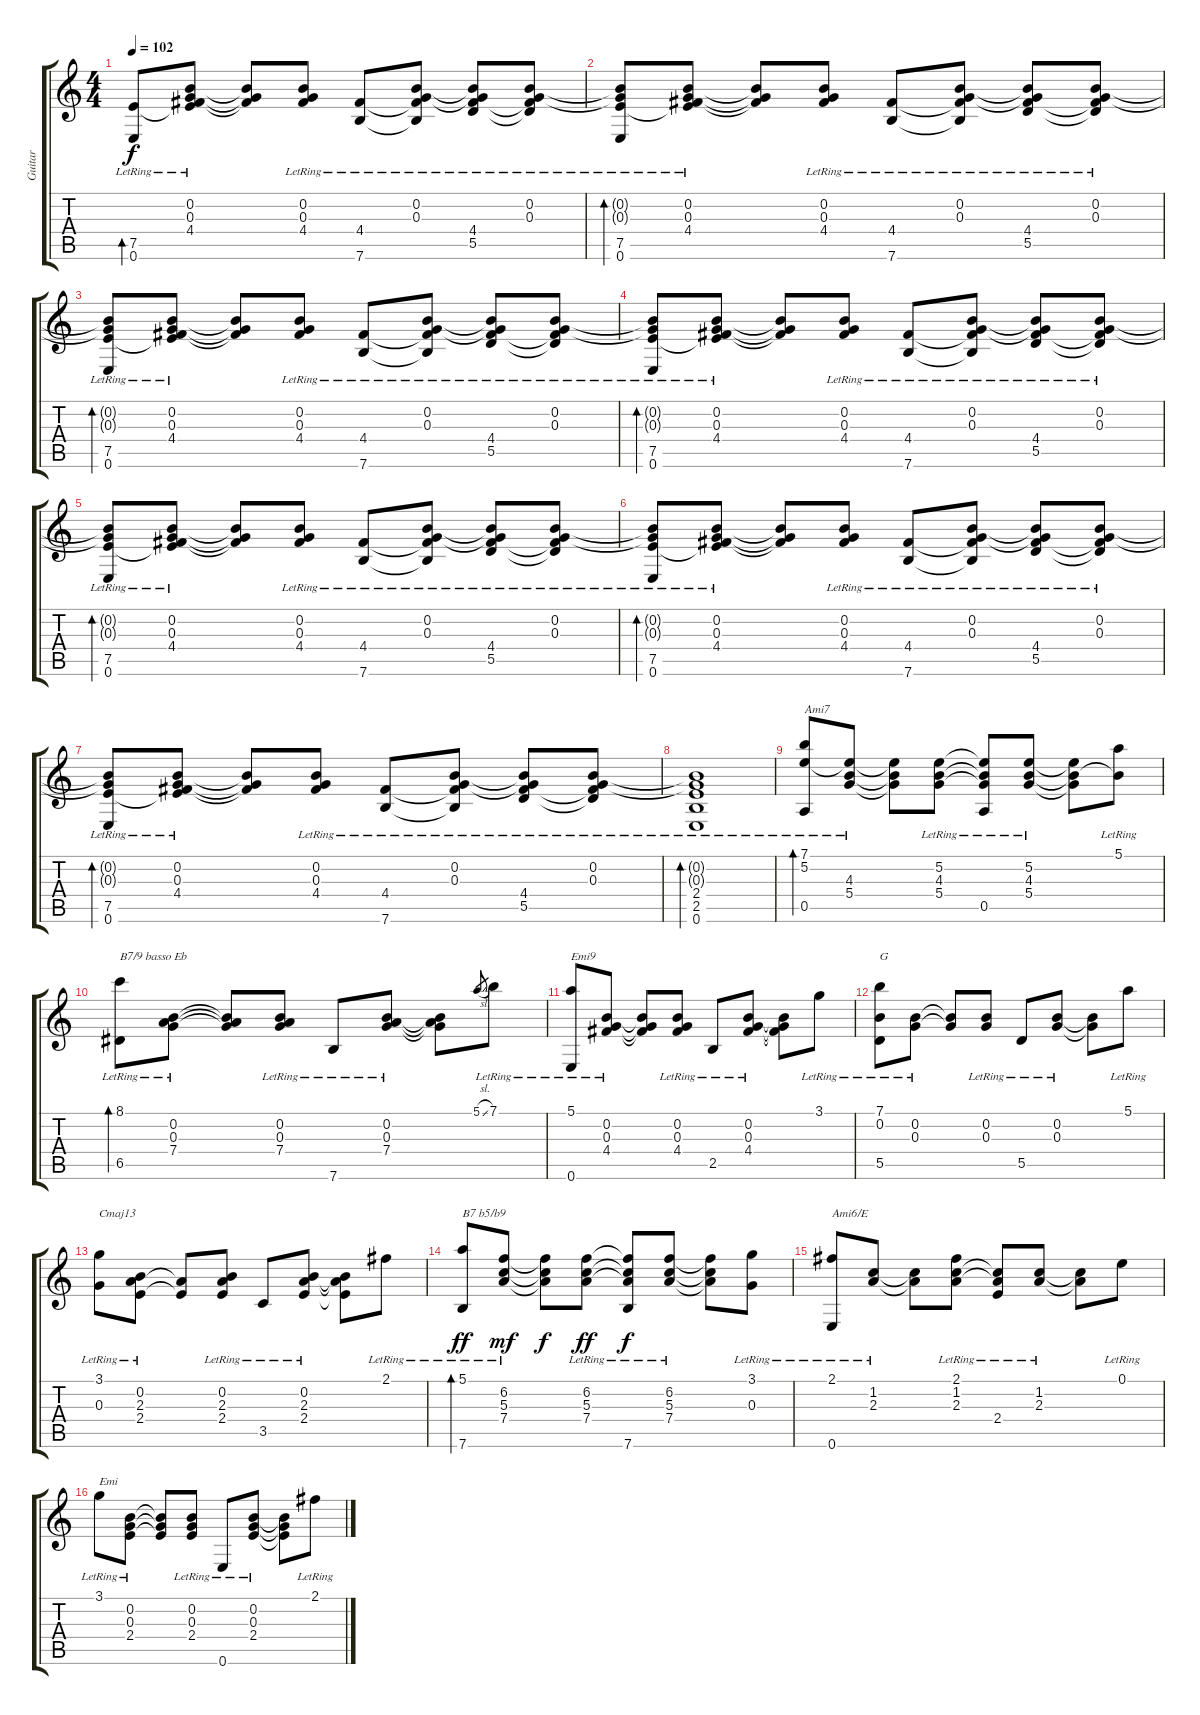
\track ("Guitar" "Guitar") {instrument acousticguitarnylon}
\staff {score tabs}
\tuning (E4 B3 G3 D3 A2 E2) {hide}
\ts (4 4)
\tempo 102
\clef g2
\ks c
(7.5{lr} 0.6{lr}).8{bd 120 dy f instrument acousticguitarnylon} (0.2{lr} 0.3{lr} 4.4{lr} 7.5{t}).8 (0.2{t} 0.3{t} 4.4{t}).8 (0.2{lr} 0.3{lr} 4.4{lr}).8 (4.4{lr} 7.6{lr}).8 (0.2{lr} 0.3{lr} 4.4{t} 7.6{t}).8 (0.2{t} 0.3{t} 4.4{lr} 5.5{lr}).8 (0.2{lr} 0.3{lr} 4.4{t} 5.5{t}).8 |
(0.2{t} 0.3{t} 7.5{lr} 0.6{lr}).8{bd 120} (0.2{lr} 0.3{lr} 4.4{lr} 7.5{t}).8 (0.2{t} 0.3{t} 4.4{t}).8 (0.2{lr} 0.3{lr} 4.4{lr}).8 (4.4{lr} 7.6{lr}).8 (0.2{lr} 0.3{lr} 4.4{t} 7.6{t}).8 (0.2{t} 0.3{t} 4.4{lr} 5.5{lr}).8 (0.2{lr} 0.3{lr} 4.4{t} 5.5{t}).8 |
(0.2{t} 0.3{t} 7.5{lr} 0.6{lr}).8{bd 120} (0.2{lr} 0.3{lr} 4.4{lr} 7.5{t}).8 (0.2{t} 0.3{t} 4.4{t}).8 (0.2{lr} 0.3{lr} 4.4{lr}).8 (4.4{lr} 7.6{lr}).8 (0.2{lr} 0.3{lr} 4.4{t} 7.6{t}).8 (0.2{t} 0.3{t} 4.4{lr} 5.5{lr}).8 (0.2{lr} 0.3{lr} 4.4{t} 5.5{t}).8 |
(0.2{t} 0.3{t} 7.5{lr} 0.6{lr}).8{bd 120} (0.2{lr} 0.3{lr} 4.4{lr} 7.5{t}).8 (0.2{t} 0.3{t} 4.4{t}).8 (0.2{lr} 0.3{lr} 4.4{lr}).8 (4.4{lr} 7.6{lr}).8 (0.2{lr} 0.3{lr} 4.4{t} 7.6{t}).8 (0.2{t} 0.3{t} 4.4{lr} 5.5{lr}).8 (0.2{lr} 0.3{lr} 4.4{t} 5.5{t}).8 |
(0.2{t} 0.3{t} 7.5{lr} 0.6{lr}).8{bd 120} (0.2{lr} 0.3{lr} 4.4{lr} 7.5{t}).8 (0.2{t} 0.3{t} 4.4{t}).8 (0.2{lr} 0.3{lr} 4.4{lr}).8 (4.4{lr} 7.6{lr}).8 (0.2{lr} 0.3{lr} 4.4{t} 7.6{t}).8 (0.2{t} 0.3{t} 4.4{lr} 5.5{lr}).8 (0.2{lr} 0.3{lr} 4.4{t} 5.5{t}).8 |
(0.2{t} 0.3{t} 7.5{lr} 0.6{lr}).8{bd 120} (0.2{lr} 0.3{lr} 4.4{lr} 7.5{t}).8 (0.2{t} 0.3{t} 4.4{t}).8 (0.2{lr} 0.3{lr} 4.4{lr}).8 (4.4{lr} 7.6{lr}).8 (0.2{lr} 0.3{lr} 4.4{t} 7.6{t}).8 (0.2{t} 0.3{t} 4.4{lr} 5.5{lr}).8 (0.2{lr} 0.3{lr} 4.4{t} 5.5{t}).8 |
(0.2{t} 0.3{t} 7.5{lr} 0.6{lr}).8{bd 120} (0.2{lr} 0.3{lr} 4.4{lr} 7.5{t}).8 (0.2{t} 0.3{t} 4.4{t}).8 (0.2{lr} 0.3{lr} 4.4{lr}).8 (4.4{lr} 7.6{lr}).8 (0.2{lr} 0.3{lr} 4.4{t} 7.6{t}).8 (0.2{t} 0.3{t} 4.4{lr} 5.5{lr}).8 (0.2{lr} 0.3{lr} 4.4{t} 5.5{t}).8 |
(0.2{t} 0.3{t} 2.4{lr} 2.5{lr} 0.6{lr}).1{bd 120} |
(7.1{lr} 5.2{lr} 0.5{lr}).8{bd 240 txt "Ami7"} (5.2{t} 4.3{lr} 5.4{lr}).8 (5.2{t} 4.3{t} 5.4{t}).8 (5.2{lr} 4.3{lr} 5.4{lr}).8 (5.2{t} 4.3{t} 5.4{t} 0.5{lr}).8 (5.2{lr} 4.3{lr} 5.4{lr}).8 (5.2{t} 4.3{t} 5.4{t}).8 (5.1{lr} 4.3{t}).8 |
(8.1{lr} 6.5{lr}).8{bd 240 txt "B7/9 basso Eb"} (0.2{lr} 0.3{lr} 7.4{lr}).8 (0.2{t} 0.3{t} 7.4{t}).8 (0.2{lr} 0.3{lr} 7.4{lr}).8 7.6{lr}.8 (0.2{lr} 0.3{lr} 7.4{lr}).8 (0.2{t} 0.3{t} 7.4{t}).8 5.1{sl}.8{gr} 7.1{lr}.8 |
(5.1{lr} 0.6{lr}).8{txt "Emi9"} (0.2{lr} 0.3{lr} 4.4{lr}).8 (0.2{t} 0.3{t} 4.4{t}).8 (0.2{lr} 0.3{lr} 4.4{lr}).8 2.5{lr}.8 (0.2{lr} 0.3{lr} 4.4{lr}).8 (0.2{t} 0.3{t} 4.4{t}).8 3.1{lr}.8 |
(7.1{lr} 0.2{lr} 5.5{lr}).8{txt "G"} (0.2{lr} 0.3{lr}).8 (0.2{t} 0.3{t}).8 (0.2{lr} 0.3{lr}).8 5.5{lr}.8 (0.2{lr} 0.3{lr}).8 (0.2{t} 0.3{t}).8 5.1{lr}.8 |
(3.1{lr} 0.3{lr}).8{txt "Cmaj13"} (0.2{lr} 2.3{lr} 2.4{lr}).8 (2.3{t} 2.4{t}).8 (0.2{lr} 2.3{lr} 2.4{lr}).8 3.5{lr}.8 (0.2{lr} 2.3{lr} 2.4{lr}).8 (0.2{t} 2.3{t} 2.4{t}).8 2.1{lr}.8 |
(5.1{lr} 7.6{lr}).8{bd 240 txt "B7 b5/b9" dy ff} (6.2{lr} 5.3{lr} 7.4{lr}).8{dy mf} (6.2{t} 5.3{t} 7.4{t}).8{dy f} (6.2{lr} 5.3{lr} 7.4{lr}).8{dy ff} (6.2{t} 5.3{t} 7.4{t} 7.6{lr}).8{dy f} (6.2{lr} 5.3{lr} 7.4{lr}).8 (6.2{t} 5.3{t} 7.4{t}).8 (3.1{lr} 0.3{lr}).8 |
(2.1{lr} 0.6{lr}).8{txt "Ami6/E"} (1.2{lr} 2.3{lr}).8 (1.2{t} 2.3{t}).8 (2.1{lr} 1.2{lr} 2.3{lr}).8 (1.2{t} 2.3{t} 2.4{lr}).8 (1.2{lr} 2.3{lr}).8 (1.2{t} 2.3{t}).8 0.1{lr}.8 |
3.1{lr}.8{txt "Emi"} (0.2{lr} 0.3{lr} 2.4{lr}).8 (0.2{t} 0.3{t} 2.4{t}).8 (0.2{lr} 0.3{lr} 2.4{lr}).8 0.6{lr}.8 (0.2{lr} 0.3{lr} 2.4{lr}).8 (0.2{t} 0.3{t} 2.4{t}).8 2.1{lr}.8
